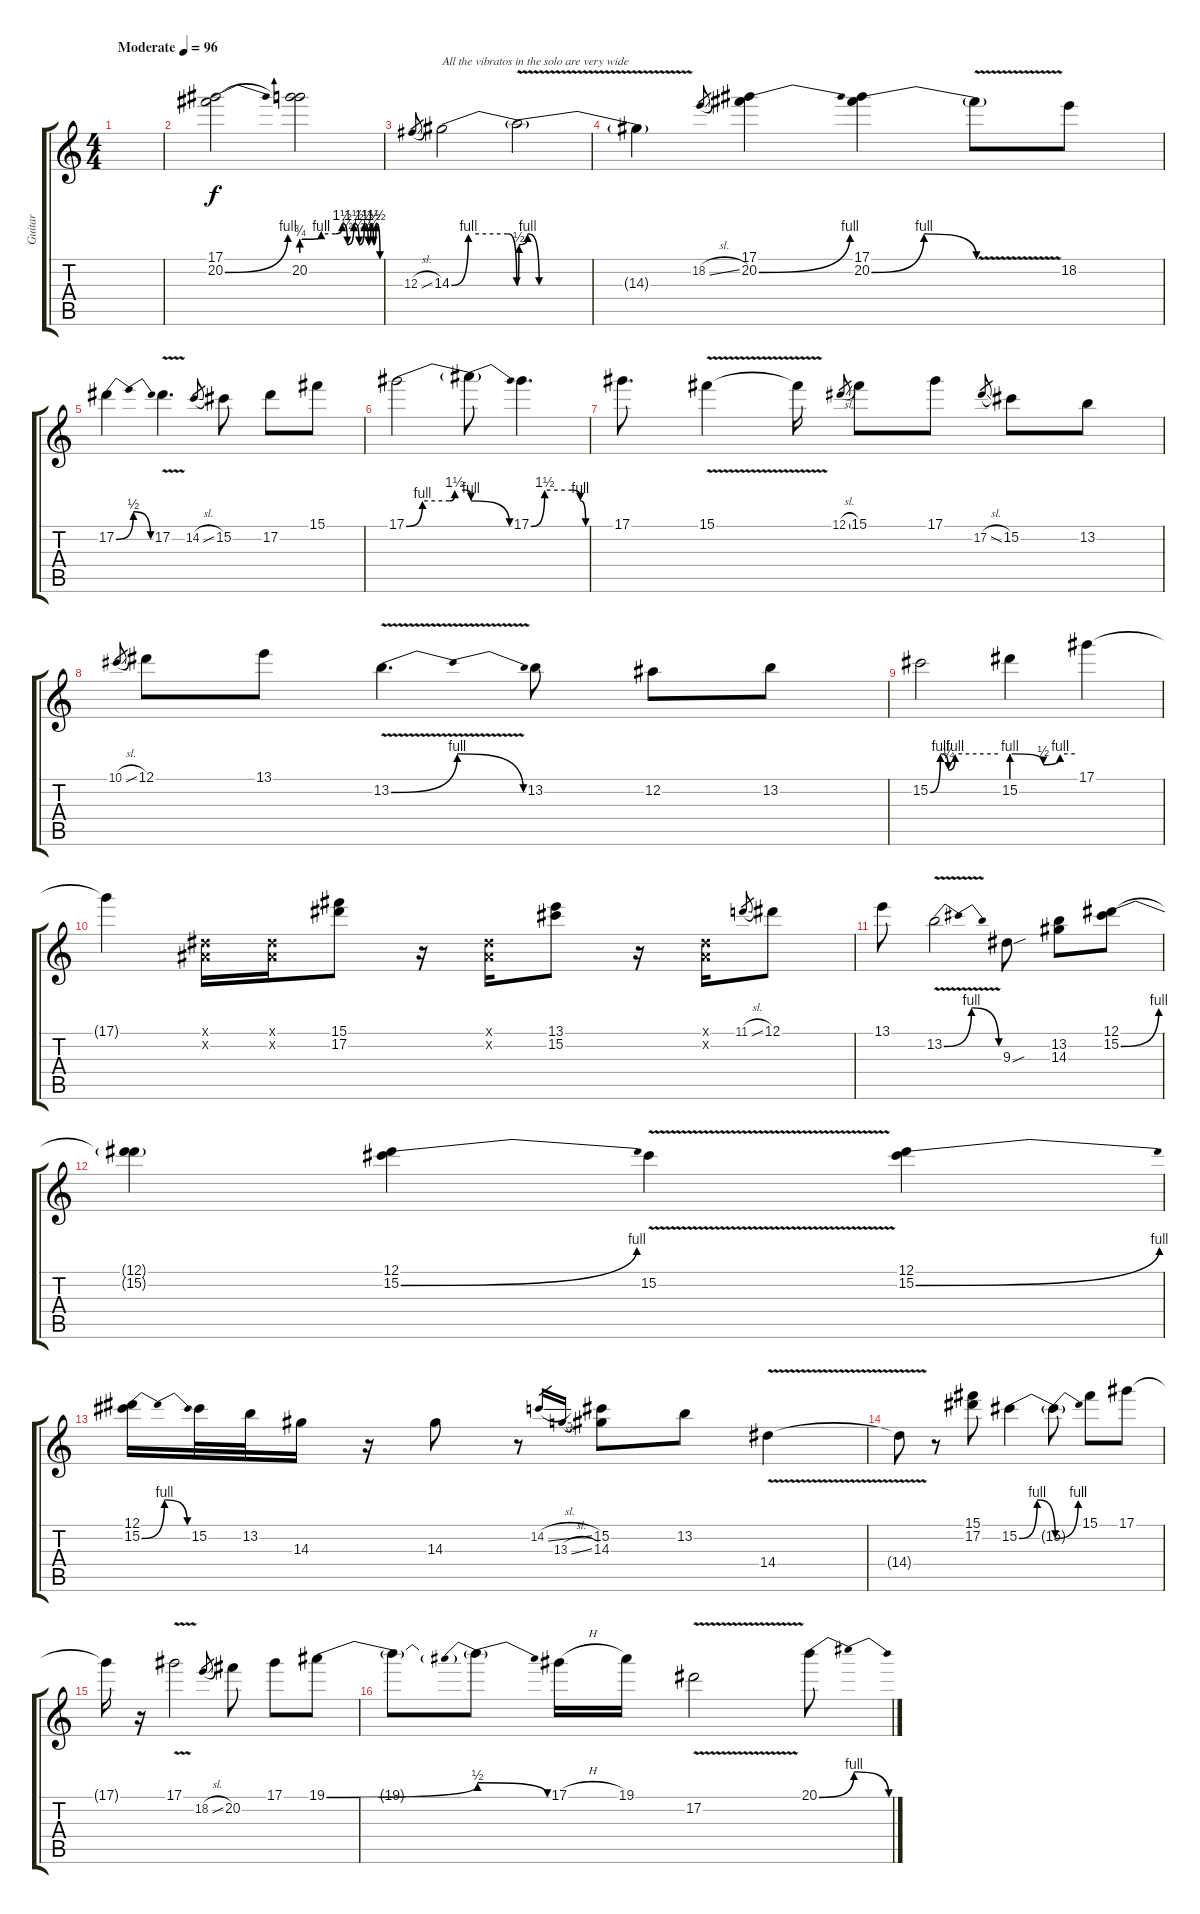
\track ("Guitar" "Guitar") {instrument overdrivenguitar}
\staff {score tabs}
\tuning (Eb4 Bb3 Gb3 Db3 Ab2 Eb2) {hide}
\ts (4 4)
\tempo (96 "Moderate")
\clef g2
\ks c
|
(17.1 20.2{be (bend 0 0 60 4)}).2 (17.1{t} 20.2{be (custom 0 3 15 4 26 4 31 6 35 2 40 6 44 2 48 6 51 2 53 6 55 2 57 6 60 0)}).2 |
12.3{sl}.8{gr} 14.3{be (custom 0 0 15 4 50 4 58 0 60 2)}.2{txt "All the vibratos in the solo are very wide"} 14.3{be (custom 0 2 3 4 7 0 60 0) v t}.2 |
14.3{t}.4 18.2{sl}.8{gr} (17.1 20.2{be (bend 0 0 60 4)}).4 (17.1 20.2{be (bendrelease 0 0 15 4 45 4 60 0)}).4 20.2{v t}.8 18.2.8 |
17.2{be (bendrelease 0 0 10 2 36 2 60 0)}.4 17.2{v}.4{d} 14.2{sl}.8{gr} 15.2.8 17.2.8 15.1.8 |
17.1{be (custom 0 0 15 4 40 4 45 6 55 6 60 4)}.2 17.1{be (release 0 4 60 0) t}.8 17.1{be (custom 0 0 15 6 45 6 54 4 60 0)}.4{d} |
17.1.8{d} 15.1{v}.4 15.1{t}.16 12.1{sl}.8{gr} 15.1.8 17.1.8 17.2{sl}.8{gr} 15.2.8 13.2.8 |
10.1{sl}.8{gr} 12.1.8 13.1.8 13.2{be (bendrelease 0 0 7 4 40 4 60 0) v}.4{d} 13.2.8 12.2.8 13.2.8 |
15.2{be (custom 0 0 9 4 16 1 22 4 60 4)}.2 15.2{be (custom 0 4 30 2 46 4 60 4)}.4 17.1.4 |
17.1{t}.4 (0.1{x} 0.2{x}).16 (0.1{x} 0.2{x}).16 (15.1 17.2).8 r.16 (0.1{x} 0.2{x}).16 (13.1 15.2).8 r.16 (0.1{x} 0.2{x}).16 11.1{sl}.8{gr} 12.1.8 |
13.1.8 13.2{be (bendrelease 0 0 15 4 45 4 60 0) v}.2 9.3{sou}.8 (13.2 14.3).8 (12.1 15.2{be (bend 0 0 60 4)}).8 |
(12.1{t} 15.2{t}).4 (12.1 15.2{be (bend 0 0 60 4)}).4 15.2{v}.4 (12.1 15.2{be (bend 0 0 60 4)}).4 |
(12.1 15.2{be (bendrelease 0 0 30 4 45 4 60 0)}).16 15.2.32 13.2.32 14.3.16 r.16 14.3.8 r.8 14.2{sl}.16{gr} 13.3{sl}.16{gr} (15.2 14.3).8 13.2.8 14.4{v}.4 |
14.4{t}.8 r.8 (15.1 17.2).8 15.2{be (bendrelease 0 0 15 4 45 4 60 0)}.4 15.2{be (bend 0 0 60 4) t}.8 15.1.8 17.1.8 |
17.1{t}.16 r.16 17.1{v}.2{volume 16} 18.2{sl}.8{gr} 20.2.8 17.1.8 19.1{be (bend 0 0 60 2)}.8 |
19.1{t}.8 19.1{be (prebendrelease 0 2 60 0) t}.8 17.1{h}.16 19.1.16 17.2{v}.2 20.1{be (bendrelease 0 0 30 4 30 4 60 0)}.8
